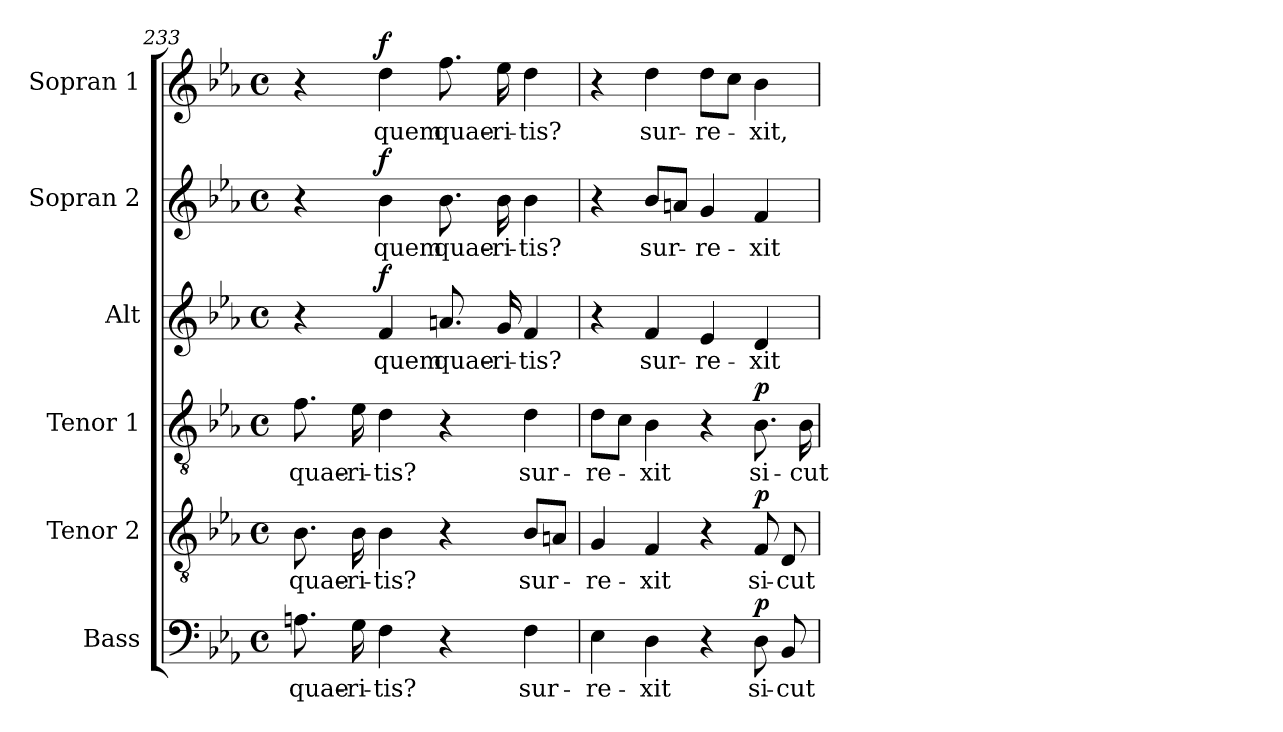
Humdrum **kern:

**kern	**text	**dynam	**kern	**text	**dynam	**kern	**text	**dynam	**kern	**text	**dynam	**kern	**text	**dynam	**kern	**text	**dynam
*part6	*part6	*part6	*part5	*part5	*part5	*part4	*part4	*part4	*part3	*part3	*part3	*part2	*part2	*part2	*part1	*part1	*part1
*staff6	*staff6	*staff6	*staff5	*staff5	*staff5	*staff4	*staff4	*staff4	*staff3	*staff3	*staff3	*staff2	*staff2	*staff2	*staff1	*staff1	*staff1
*I"Bass	*	*	*I"Tenor 2	*	*	*I"Tenor 1	*	*	*I"Alt	*	*	*I"Sopran 2	*	*	*I"Sopran 1	*	*
*I'B.	*	*	*I'T. 2	*	*	*I'T. 1	*	*	*I'A.	*	*	*I'S. 2	*	*	*I'S. 1	*	*
!!LO:LB:g=z
*clefF4	*	*	*clefGv2	*	*	*clefGv2	*	*	*clefG2	*	*	*clefG2	*	*	*clefG2	*	*
*k[b-e-a-]	*	*	*k[b-e-a-]	*	*	*k[b-e-a-]	*	*	*k[b-e-a-]	*	*	*k[b-e-a-]	*	*	*k[b-e-a-]	*	*
*E-:	*	*	*E-:	*	*	*E-:	*	*	*E-:	*	*	*E-:	*	*	*E-:	*	*
*M4/4	*	*	*M4/4	*	*	*M4/4	*	*	*M4/4	*	*	*M4/4	*	*	*M4/4	*	*
*met(c)	*	*	*met(c)	*	*	*met(c)	*	*	*met(c)	*	*	*met(c)	*	*	*met(c)	*	*
=233	=233	=233	=233	=233	=233	=233	=233	=233	=233	=233	=233	=233	=233	=233	=233	=233	=233
!	!LO:LY:b	!	!	!LO:LY:b	!	!	!LO:LY:b	!	!	!	!	!	!	!	!	!	!
8.An\	quae-	.	8.B-\	quae-	.	8.f\	quae-	.	4r	.	.	4r	.	.	4r	.	.
!	!LO:LY:b	!	!	!LO:LY:b	!	!	!LO:LY:b	!	!	!	!	!	!	!	!	!	!
16G\	-ri-	.	16B-\	-ri-	.	16e-\	-ri-	.	.	.	.	.	.	.	.	.	.
!	!LO:LY:b	!	!	!LO:LY:b	!	!	!LO:LY:b	!	!	!LO:LY:b	!LO:DY:a	!	!LO:LY:b	!LO:DY:a	!	!LO:LY:b	!LO:DY:a
4F\	-tis?	.	4B-\	-tis?	.	4d\	-tis?	.	4f/	quem	f	4b-\	quem	f	4dd\	quem	f
!	!	!	!	!	!	!	!	!	!	!LO:LY:b	!	!	!LO:LY:b	!	!	!LO:LY:b	!
4r	.	.	4r	.	.	4r	.	.	8.an/	quae-	.	8.b-\	quae-	.	8.ff\	quae-	.
!	!	!	!	!	!	!	!	!	!	!LO:LY:b	!	!	!LO:LY:b	!	!	!LO:LY:b	!
.	.	.	.	.	.	.	.	.	16g/	-ri-	.	16b-\	-ri-	.	16ee-\	-ri-	.
!	!LO:LY:b	!	!	!LO:LY:b	!	!	!LO:LY:b	!	!	!LO:LY:b	!	!	!LO:LY:b	!	!	!LO:LY:b	!
4F\	sur-	.	8B-/L	sur-	.	4d\	sur-	.	4f/	-tis?	.	4b-\	-tis?	.	4dd\	-tis?	.
.	.	.	8An/J	.	.	.	.	.	.	.	.	.	.	.	.	.	.
=234	=234	=234	=234	=234	=234	=234	=234	=234	=234	=234	=234	=234	=234	=234	=234	=234	=234
!	!LO:LY:b	!	!	!LO:LY:b	!	!	!LO:LY:b	!	!	!	!	!	!	!	!	!	!
4E-\	-re-	.	4G/	-re-	.	8d\L	-re-	.	4r	.	.	4r	.	.	4r	.	.
.	.	.	.	.	.	8c\J	.	.	.	.	.	.	.	.	.	.	.
!	!LO:LY:b	!	!	!LO:LY:b	!	!	!LO:LY:b	!	!	!LO:LY:b	!	!	!LO:LY:b	!	!	!LO:LY:b	!
4D\	-xit	.	4F/	-xit	.	4B-\	-xit	.	4f/	sur-	.	8b-/L	sur-	.	4dd\	sur-	.
.	.	.	.	.	.	.	.	.	.	.	.	8an/J	.	.	.	.	.
!	!	!	!	!	!	!	!	!	!	!LO:LY:b	!	!	!LO:LY:b	!	!	!LO:LY:b	!
4r	.	.	4r	.	.	4r	.	.	4e-/	-re-	.	4g/	-re-	.	8dd\L	-re-	.
.	.	.	.	.	.	.	.	.	.	.	.	.	.	.	8cc\J	.	.
!	!LO:LY:b	!LO:DY:a	!	!LO:LY:b	!LO:DY:a	!	!LO:LY:b	!LO:DY:a	!	!LO:LY:b	!	!	!LO:LY:b	!	!	!LO:LY:b	!
8D\	si-	p	8F/	si-	p	8.B-\	si-	p	4d/	-xit	.	4f/	-xit	.	4b-\	-xit,	.
!	!LO:LY:b	!	!	!LO:LY:b	!	!	!	!	!	!	!	!	!	!	!	!	!
8BB-/	-cut	.	8D/	-cut	.	.	.	.	.	.	.	.	.	.	.	.	.
!	!	!	!	!	!	!	!LO:LY:b	!	!	!	!	!	!	!	!	!	!
.	.	.	.	.	.	16B-\	-cut	.	.	.	.	.	.	.	.	.	.
=	=	=	=	=	=	=	=	=	=	=	=	=	=	=	=	=	=
*-	*-	*-	*-	*-	*-	*-	*-	*-	*-	*-	*-	*-	*-	*-	*-	*-	*-
